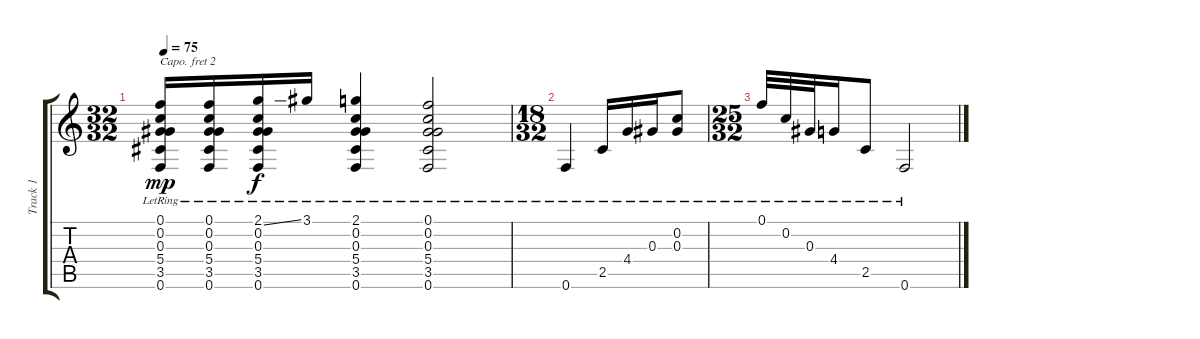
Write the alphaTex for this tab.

\track ("Track 1" "Track 1") {instrument acousticguitarsteel bank 22}
\staff {score tabs}
\capo 2
\tuning (Eb4 Bb3 Gb3 Db3 Ab2 Eb2) {hide}
\ts (32 32)
\tempo 75
\clef g2
\ks c
(0.1 0.2{lr} 0.3{lr} 5.4 3.5 0.6{lr}).16{dy mp} (0.1 0.2{lr} 0.3{lr} 5.4 3.5 0.6{lr}).16 (2.1{ss lr} 0.2{lr} 0.3{lr} 5.4{lr} 3.5{lr} 0.6{lr}).16{dy f} 3.1{lr}.16 (2.1{lr} 0.2{lr} 0.3{lr} 5.4{lr} 3.5{lr} 0.6{lr}).4 (0.1{lr} 0.2{lr} 0.3{lr} 5.4{lr} 3.5{lr} 0.6{lr}).2 |
\ts (18 32)
0.6{lr}.4 2.5{lr}.16 4.4{lr}.16 0.3{lr}.16 (0.2{lr} 0.3{lr}).8 |
\ts (25 32)
0.1{lr}.32 0.2{lr}.32 0.3{lr}.32 4.4{lr}.16 2.5{lr}.8 0.6{lr}.2
